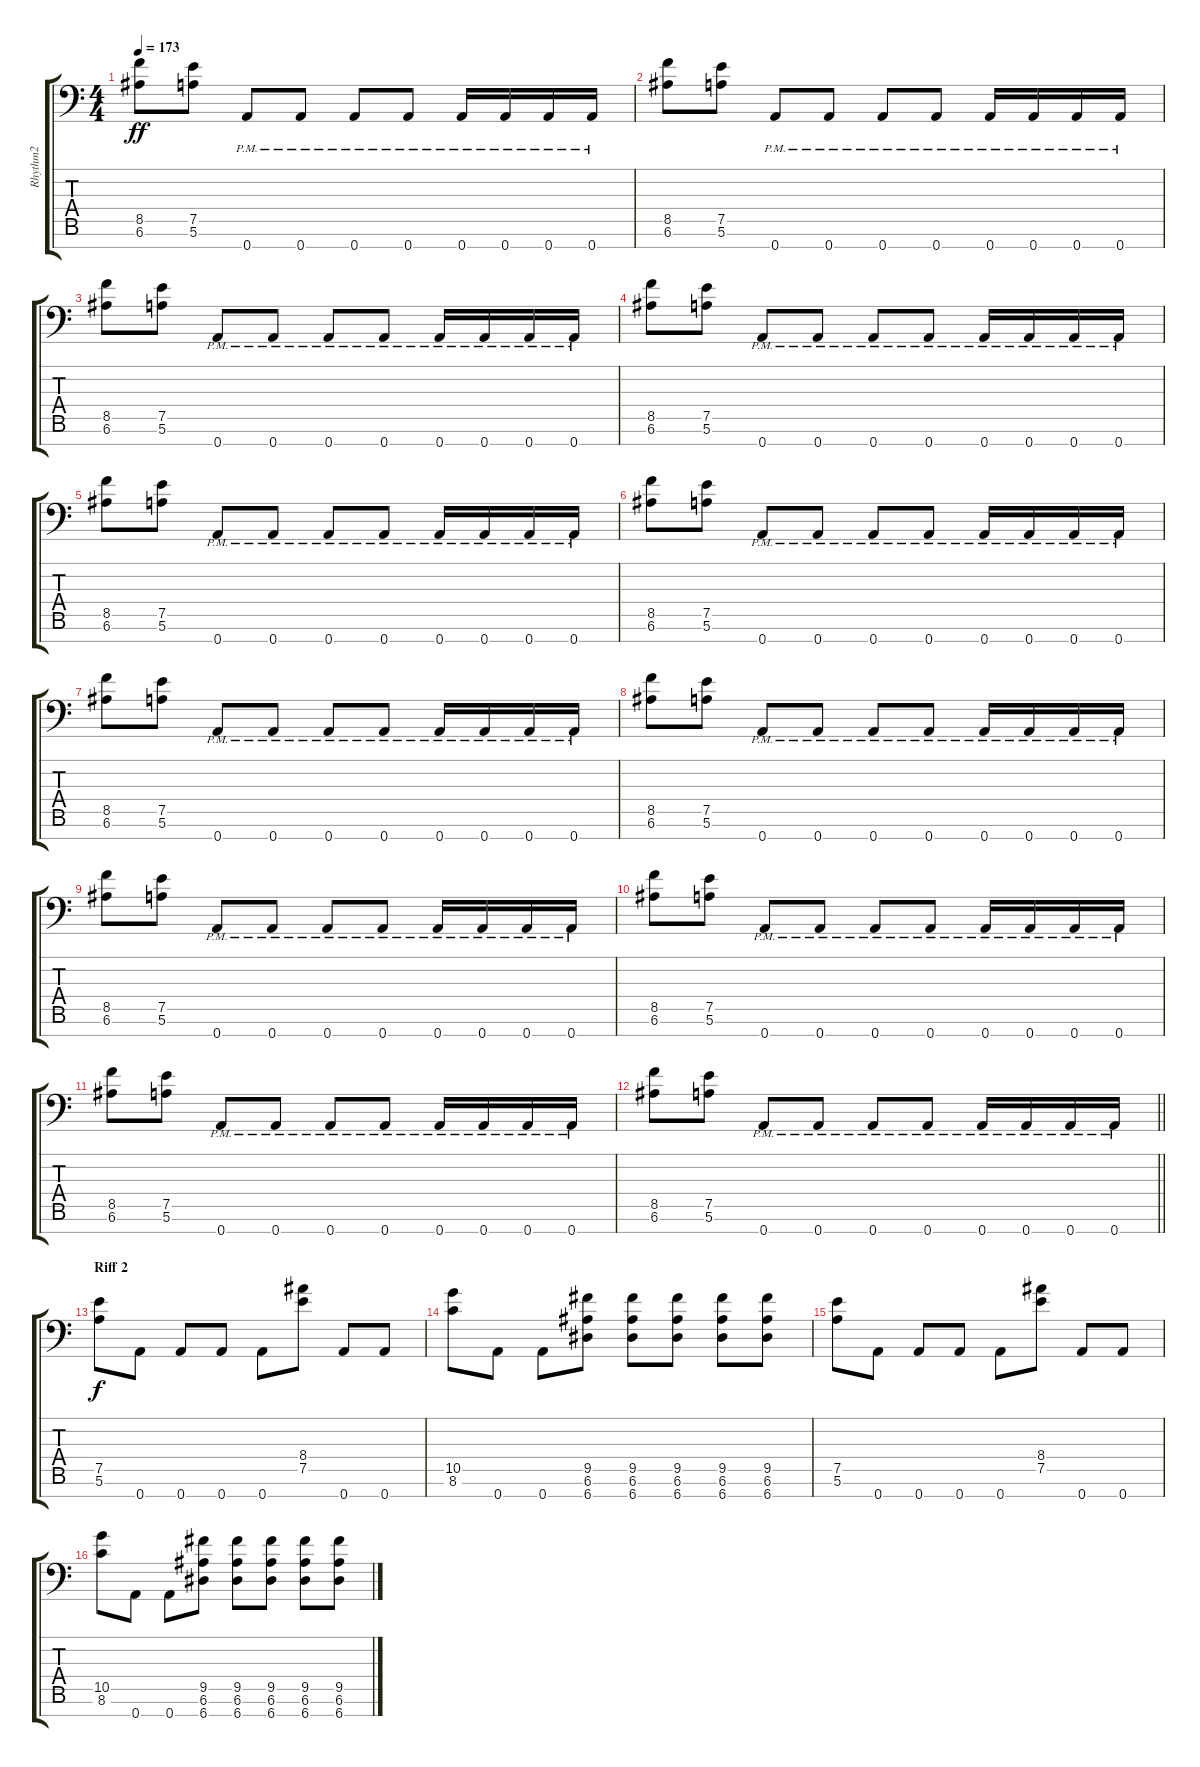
\track ("Rhythm2" "Rhythm2") {instrument distortionguitar}
\staff {score tabs}
\tuning (E4 B3 G3 D3 A2 E2 A1) {hide}
\ts (4 4)
\tempo 173
\clef f4
\ks c
(8.5 6.6).8{dy ff} (7.5 5.6).8 0.7{pm}.8 0.7{pm}.8 0.7{pm}.8 0.7{pm}.8 0.7{pm}.16 0.7{pm}.16 0.7{pm}.16 0.7{pm}.16 |
(8.5 6.6).8 (7.5 5.6).8 0.7{pm}.8 0.7{pm}.8 0.7{pm}.8 0.7{pm}.8 0.7{pm}.16 0.7{pm}.16 0.7{pm}.16 0.7{pm}.16 |
(8.5 6.6).8 (7.5 5.6).8 0.7{pm}.8 0.7{pm}.8 0.7{pm}.8 0.7{pm}.8 0.7{pm}.16 0.7{pm}.16 0.7{pm}.16 0.7{pm}.16 |
(8.5 6.6).8 (7.5 5.6).8 0.7{pm}.8 0.7{pm}.8 0.7{pm}.8 0.7{pm}.8 0.7{pm}.16 0.7{pm}.16 0.7{pm}.16 0.7{pm}.16 |
(8.5 6.6).8 (7.5 5.6).8 0.7{pm}.8 0.7{pm}.8 0.7{pm}.8 0.7{pm}.8 0.7{pm}.16 0.7{pm}.16 0.7{pm}.16 0.7{pm}.16 |
(8.5 6.6).8 (7.5 5.6).8 0.7{pm}.8 0.7{pm}.8 0.7{pm}.8 0.7{pm}.8 0.7{pm}.16 0.7{pm}.16 0.7{pm}.16 0.7{pm}.16 |
(8.5 6.6).8 (7.5 5.6).8 0.7{pm}.8 0.7{pm}.8 0.7{pm}.8 0.7{pm}.8 0.7{pm}.16 0.7{pm}.16 0.7{pm}.16 0.7{pm}.16 |
(8.5 6.6).8 (7.5 5.6).8 0.7{pm}.8 0.7{pm}.8 0.7{pm}.8 0.7{pm}.8 0.7{pm}.16 0.7{pm}.16 0.7{pm}.16 0.7{pm}.16 |
(8.5 6.6).8 (7.5 5.6).8 0.7{pm}.8 0.7{pm}.8 0.7{pm}.8 0.7{pm}.8 0.7{pm}.16 0.7{pm}.16 0.7{pm}.16 0.7{pm}.16 |
(8.5 6.6).8 (7.5 5.6).8 0.7{pm}.8 0.7{pm}.8 0.7{pm}.8 0.7{pm}.8 0.7{pm}.16 0.7{pm}.16 0.7{pm}.16 0.7{pm}.16 |
(8.5 6.6).8 (7.5 5.6).8 0.7{pm}.8 0.7{pm}.8 0.7{pm}.8 0.7{pm}.8 0.7{pm}.16 0.7{pm}.16 0.7{pm}.16 0.7{pm}.16 |
\barLineRight lightlight
(8.5 6.6).8 (7.5 5.6).8 0.7{pm}.8 0.7{pm}.8 0.7{pm}.8 0.7{pm}.8 0.7{pm}.16 0.7{pm}.16 0.7{pm}.16 0.7{pm}.16 |
\section ("" "Riff 2")
(7.5 5.6).8{dy f} 0.7.8 0.7.8 0.7.8 0.7.8 (8.4 7.5).8 0.7.8 0.7.8 |
(10.5 8.6).8 0.7.8 0.7.8 (9.5 6.6 6.7).8 (9.5 6.6 6.7).8 (9.5 6.6 6.7).8 (9.5 6.6 6.7).8 (9.5 6.6 6.7).8 |
(7.5 5.6).8 0.7.8 0.7.8 0.7.8 0.7.8 (8.4 7.5).8 0.7.8 0.7.8 |
(10.5 8.6).8 0.7.8 0.7.8 (9.5 6.6 6.7).8 (9.5 6.6 6.7).8 (9.5 6.6 6.7).8 (9.5 6.6 6.7).8 (9.5 6.6 6.7).8
